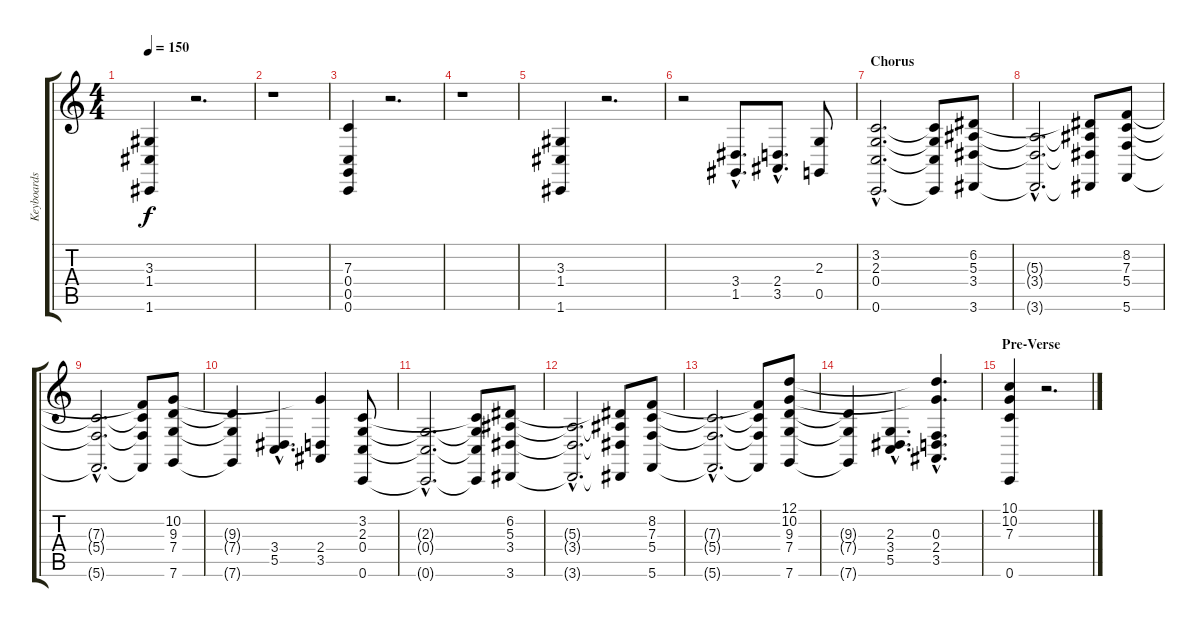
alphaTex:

\track ("Keyboards" "Keyboards") {instrument stringensemble1}
\staff {score tabs}
\tuning (D4 A3 F3 C3 G2 C2) {hide}
\ts (4 4)
\tempo 150
\clef g2
\ks c
(3.3 1.4 1.6).4{dy f} r.2{d} |
r.1 |
(7.3 0.4 0.5 0.6).4 r.2{d} |
r.1 |
(3.3 1.4 1.6).4 r.2{d} |
r.2 (3.4{hac} 1.5{hac}).8{d} (2.4{hac} 3.5{hac}).8{d} (2.3 0.5).8 |
\section ("" "Chorus")
(3.2{hac} 2.3{hac} 0.4{hac} 0.6{hac}).2{d} (3.2{t} 2.3{t} 0.4{t} 0.6{t}).8 (6.2 5.3 3.4 3.6).8 |
(5.3{hac t} 3.4{hac t} 3.6{hac t}).2{d} (6.2{t} 5.3{t} 3.4{t} 3.6{t}).8 (8.2 7.3 5.4 5.6).8 |
(7.3{hac t} 5.4{hac t} 5.6{hac t}).2{d} (8.2{t} 7.3{t} 5.4{t} 5.6{t}).8 (10.2 9.3 7.4 7.6).8 |
(9.3{t} 7.4{t} 7.6{t}).4 (3.4{hac} 5.5{hac}).4{d} (10.2{t} 2.4 3.5).4 (3.2 2.3 0.4 0.6).8 |
(2.3{hac t} 0.4{hac t} 0.6{hac t}).2{d} (3.2{t} 2.3{t} 0.4{t} 0.6{t}).8 (6.2 5.3 3.4 3.6).8 |
(5.3{hac t} 3.4{hac t} 3.6{hac t}).2{d} (6.2{t} 5.3{t} 3.4{t} 3.6{t}).8 (8.2 7.3 5.4 5.6).8 |
(7.3{hac t} 5.4{hac t} 5.6{hac t}).2{d} (8.2{t} 7.3{t} 5.4{t} 5.6{t}).8 (12.1 10.2 9.3 7.4 7.6).8 |
(9.3{t} 7.4{t} 7.6{t}).4 (2.3{hac} 3.4{hac} 5.5{hac}).4{d} (12.1{hac t} 10.2{hac t} 0.3{hac} 2.4{hac} 3.5{hac}).4{d} |
\section ("" "Pre-Verse")
(10.1 10.2 7.3 0.6).4 r.2{d}
